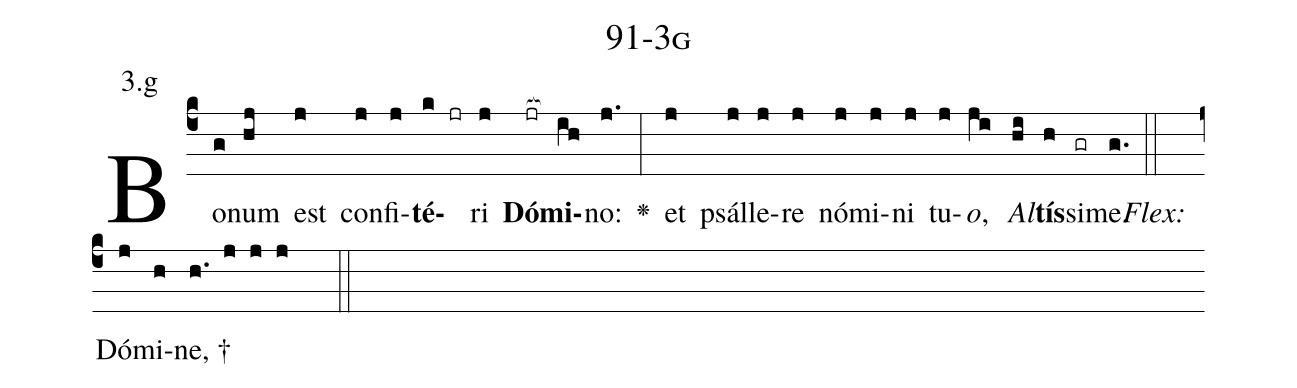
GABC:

name: 91-3g;
annotation: 3.g;
%%
(c4)Bo(g)num(hj) est(j) con(j)fi(j)<b>té</b>(k jr)ri(j) <b>Dó</b>(jr[ocb:1{])<b>mi</b>(ih[ocb:0}])no:(j.) <v>\greheightstar</v>(:) et(j) psál(j)le(j)re(j) nó(j)mi(j)ni(j) tu(j)<i>o</i>,(ji) <i>Al</i>(hi)<b>tís</b>(h)si(gr)me.(g.) (::)
<i>Flex:</i>()  Dó(j)mi(h)ne, †(h. j j j  ::)

%E(j) u(j) o(ji) u(hi) a(h) e.(g.) (::)
